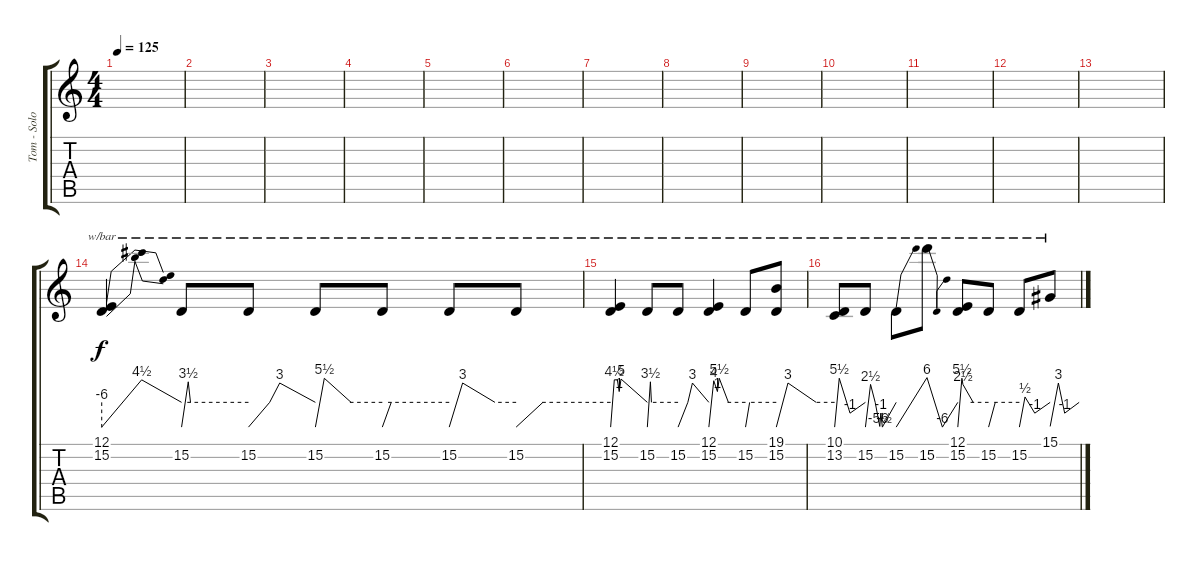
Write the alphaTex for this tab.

\track ("Tom - Solo" "Tom - Solo") {instrument pad3polysynth}
\staff {score tabs}
\tuning (E4 B3 G3 D3 A2 D2) {hide}
\ts (4 4)
\tempo 125
\clef g2
\ks c
|
|
|
|
|
|
|
|
|
|
|
|
|
(12.1 15.2).4{tbe (dip default 0 -24 11 18 60 0)} 15.2.8{tbe (custom default 0 -24 6 14 8 0 60 0)} 15.2.8{tbe (custom default 0 -24 19 0 28 12 60 0)} 15.2.8{tbe (custom default 0 -24 8 22 32 0 60 0)} 15.2.8{tbe (custom default 0 -24 8 0 60 0)} 15.2.8{tbe (custom default 0 -24 12 12 41 0 60 0)} 15.2.8{tbe (custom default 0 -24 17 0 60 0)} |
(12.1 15.2).4{tbe (custom default 0 -24 6 18 11 18 14 4 17 20 60 0)} 15.2.8{tbe (custom default 0 -24 6 14 8 0 60 0)} 15.2.8{tbe (custom default 0 -24 19 0 28 12 60 0)} (12.1 15.2).4{tbe (custom default 0 -24 8 16 14 4 17 22 32 0 60 0)} 15.2.8{tbe (custom default 0 -24 8 0 60 0)} (19.1 15.2).8{tbe (custom default 0 -24 12 12 41 0 60 0)} |
(10.1 13.2).8{tbe (custom default 0 -24 9 22 30 -4 60 0)} 15.2.8{tbe (custom default 0 -24 10 10 19 0 28 -22 30 -4 33 -24 60 0)} 15.2.8{tbe (dive default 0 -24 60 24)} 15.2.8{tbe (dip default 0 24 30 -24 60 0)} (12.1 15.2).8{tbe (custom default 0 -24 8 22 10 10 30 0 60 0)} 15.2.8{tbe (custom default 0 -24 13 0 60 0)} 15.2.8{tbe (custom default 0 -24 11 2 30 -4 60 0)} 15.1.8{tbe (custom default 0 -22 17 12 30 -4 60 0)}
